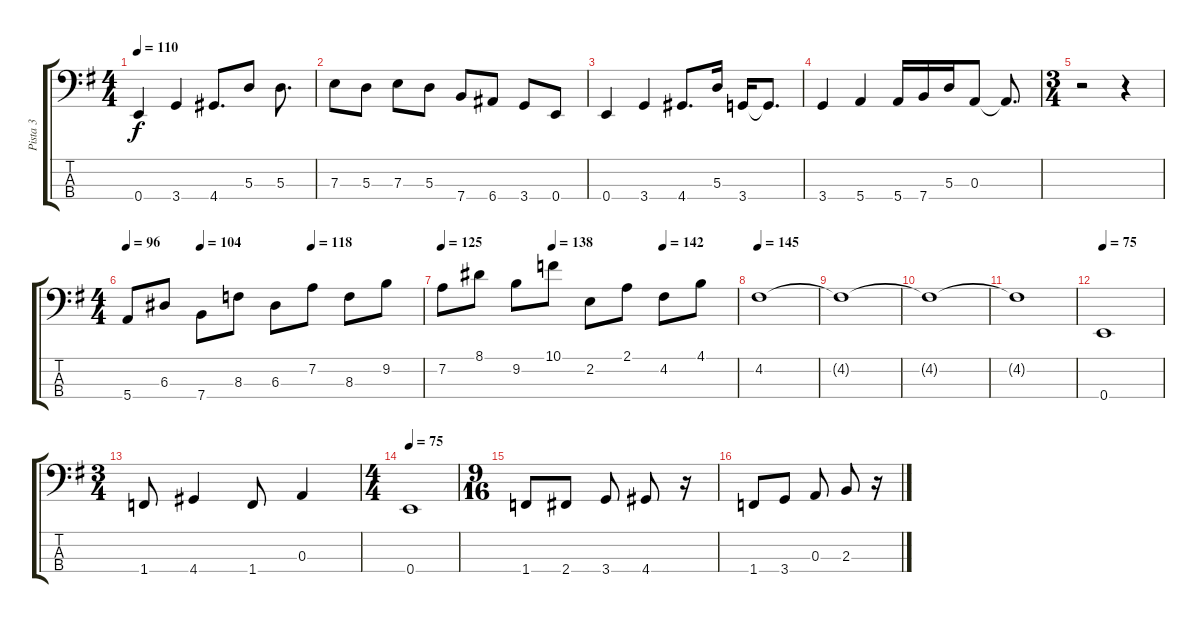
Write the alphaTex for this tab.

\track ("Pista 3" "Pista 3") {instrument electricbassfinger}
\staff {score tabs}
\tuning (G2 D2 A1 E1) {hide}
\ts (4 4)
\tempo 110
\clef f4
\ks g
0.4.4{dy f} 3.4.4 4.4.8{d} 5.3.8 5.3.8{d} |
7.3.8 5.3.8 7.3.8 5.3.8 7.4.8 6.4.8 3.4.8 0.4.8 |
0.4.4 3.4.4 4.4.8{d} 5.3.16 3.4.16 3.4{t}.8{d} |
3.4.4 5.4.4 5.4.16 7.4.16 5.3.16 0.3.8 0.3{t}.8{d} |
\ts (3 4)
r.2 r.4 |
\ts (4 4)
\tempo 96
\tempo (104 0.25)
\tempo (118 0.625)
5.4.8 6.3.8 7.4.8 8.3.8 6.3.8 7.2.8 8.3.8 9.2.8 |
\tempo 125
\tempo (138 0.375)
\tempo (142 0.75)
7.2.8 8.1.8 9.2.8 10.1.8 2.2.8 2.1.8 4.2.8 4.1.8 |
\tempo 145
4.2.1 |
4.2{t}.1 |
4.2{t}.1 |
4.2{t}.1 |
\tempo 75
0.4.1 |
\ts (3 4)
1.4.8 4.4.4 1.4.8 0.3.4 |
\ts (4 4)
\tempo 75
0.4.1 |
\ts (9 16)
1.4.8 2.4.8 3.4.8 4.4.8 r.16 |
1.4.8 3.4.8 0.3.8 2.3.8 r.16
